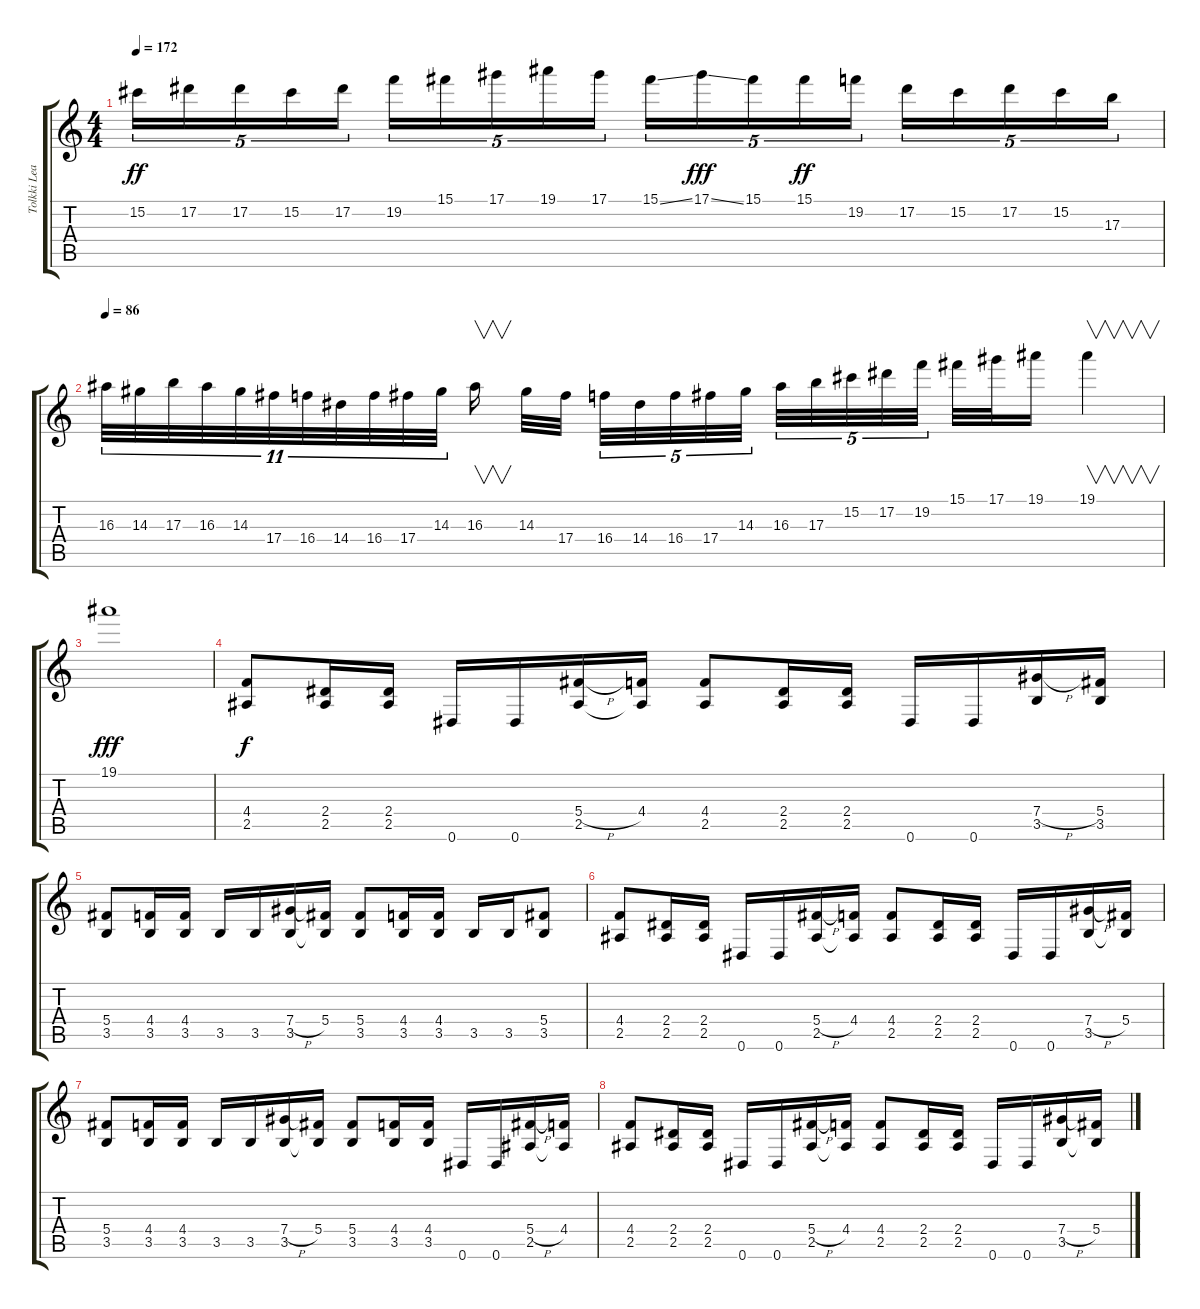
\track ("Tolkki Lead" "Tolkki Lea") {instrument overdrivenguitar}
\staff {score tabs}
\tuning (Eb4 Bb3 Gb3 Db3 Ab2 Eb2) {hide}
\ts (4 4)
\tempo 172
\clef g2
\ks c
15.2.16{tu (5 4) dy ff} 17.2.16{tu (5 4)} 17.2.16{tu (5 4)} 15.2.16{tu (5 4)} 17.2.16{tu (5 4)} 19.2.16{tu (5 4)} 15.1.16{tu (5 4)} 17.1.16{tu (5 4)} 19.1.16{tu (5 4)} 17.1.16{tu (5 4)} 15.1{ss}.16{tu (5 4)} 17.1{ss}.16{tu (5 4) dy fff} 15.1.16{tu (5 4)} 15.1.16{tu (5 4) dy ff} 19.2.16{tu (5 4)} 17.2.16{tu (5 4)} 15.2.16{tu (5 4)} 17.2.16{tu (5 4)} 15.2.16{tu (5 4)} 17.3.16{tu (5 4)} |
\tempo 86
16.3.32{tu (11 8)} 14.3.32{tu (11 8)} 17.3.32{tu (11 8)} 16.3.32{tu (11 8)} 14.3.32{tu (11 8)} 17.4.32{tu (11 8)} 16.4.32{tu (11 8)} 14.4.32{tu (11 8)} 16.4.32{tu (11 8)} 17.4.32{tu (11 8)} 14.3.32{tu (11 8)} 16.3.16{v} 14.3.32 17.4.32 16.4.32{tu (5 4)} 14.4.32{tu (5 4)} 16.4.32{tu (5 4)} 17.4.32{tu (5 4)} 14.3.32{tu (5 4)} 16.3.32{tu (5 4)} 17.3.32{tu (5 4)} 15.2.32{tu (5 4)} 17.2.32{tu (5 4)} 19.2.32{tu (5 4)} 15.1.32 17.1.32 19.1.16 19.1.4{v} |
19.1.1{dy fff} |
(4.4 2.5).8{dy f} (2.4 2.5).16 (2.4 2.5).16 0.6.16 0.6.16 (5.4{h} 2.5).16 (4.4 2.5{t}).16 (4.4 2.5).8 (2.4 2.5).16 (2.4 2.5).16 0.6.16 0.6.16 (7.4{h} 3.5).16 (5.4 3.5).16 |
(5.4 3.5).8 (4.4 3.5).16 (4.4 3.5).16 3.5.16 3.5.16 (7.4{h} 3.5).16 (5.4 3.5{t}).16 (5.4 3.5).8 (4.4 3.5).16 (4.4 3.5).16 3.5.16 3.5.16 (5.4 3.5).8 |
(4.4 2.5).8 (2.4 2.5).16 (2.4 2.5).16 0.6.16 0.6.16 (5.4{h} 2.5).16 (4.4 2.5{t}).16 (4.4 2.5).8 (2.4 2.5).16 (2.4 2.5).16 0.6.16 0.6.16 (7.4{h} 3.5).16 (5.4 3.5{t}).16 |
(5.4 3.5).8 (4.4 3.5).16 (4.4 3.5).16 3.5.16 3.5.16 (7.4{h} 3.5).16 (5.4 3.5{t}).16 (5.4 3.5).8 (4.4 3.5).16 (4.4 3.5).16 0.6.16 0.6.16 (5.4{h} 2.5).16 (4.4 2.5{t}).16 |
(4.4 2.5).8 (2.4 2.5).16 (2.4 2.5).16 0.6.16 0.6.16 (5.4{h} 2.5).16 (4.4 2.5{t}).16 (4.4 2.5).8 (2.4 2.5).16 (2.4 2.5).16 0.6.16 0.6.16 (7.4{h} 3.5).16 (5.4 3.5{t}).16
